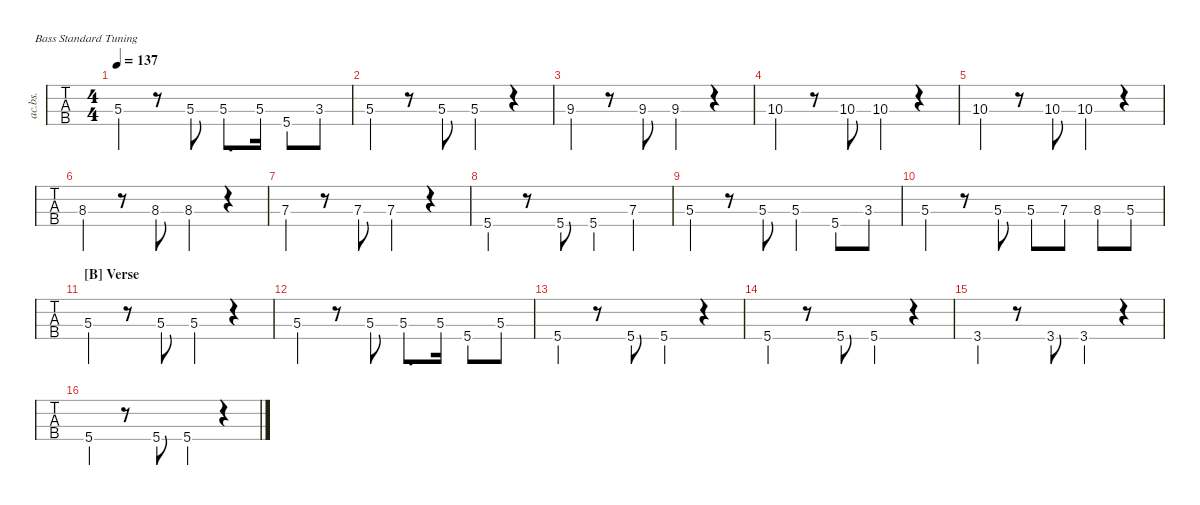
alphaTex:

\defaultSystemsLayout 4
\hideDynamics
\bracketExtendMode nobrackets
\track ("Acoustic Bass" "ac.bs.") {defaultSystemsLayout 4 instrument acousticbass}
\staff {tabs}
\tuning (G2 D2 A1 E1)
\ts (4 4)
\tempo 137
\clef f4
\ks f
5.3{acc forcenatural}.4{dy mf} r.8 5.3{acc forcenatural}.8 5.3{acc forcenatural}.8{d} 5.3{acc forcenatural}.16 5.4{acc forcenatural}.8 3.3{acc forcenatural}.8 |
5.3{acc forcenatural}.4 r.8 5.3{acc forcenatural}.8 5.3{acc forcenatural}.4 r.4 |
9.3{acc b}.4 r.8 9.3{acc b}.8 9.3{acc b}.4 r.4 |
10.3{acc forcenatural}.4 r.8 10.3{acc forcenatural}.8 10.3{acc forcenatural}.4 r.4 |
10.3{acc forcenatural}.4 r.8 10.3{acc forcenatural}.8 10.3{acc forcenatural}.4 r.4 |
8.3{acc forcenatural}.4 r.8 8.3{acc forcenatural}.8 8.3{acc forcenatural}.4 r.4 |
7.3{acc forcenatural}.4 r.8 7.3{acc forcenatural}.8 7.3{acc forcenatural}.4 r.4 |
5.4{acc forcenatural}.4 r.8 5.4{acc forcenatural}.8 5.4{acc forcenatural}.4 7.3{acc forcenatural}.4 |
5.3{acc forcenatural}.4 r.8 5.3{acc forcenatural}.8 5.3{acc forcenatural}.4 5.4{acc forcenatural}.8 3.3{acc forcenatural}.8 |
5.3{acc forcenatural}.4 r.8 5.3{acc forcenatural}.8 5.3{acc forcenatural}.8 7.3{acc forcenatural}.8 8.3{acc forcenatural}.8 5.3{acc forcenatural}.8 |
\section ("B" "Verse")
5.3{acc forcenatural}.4 r.8 5.3{acc forcenatural}.8 5.3{acc forcenatural}.4 r.4 |
5.3{acc forcenatural}.4 r.8 5.3{acc forcenatural}.8 5.3{acc forcenatural}.8{d} 5.3{acc forcenatural}.16 5.4{acc forcenatural}.8 5.3{acc forcenatural}.8 |
5.4{acc forcenatural}.4 r.8 5.4{acc forcenatural}.8 5.4{acc forcenatural}.4 r.4 |
5.4{acc forcenatural}.4 r.8 5.4{acc forcenatural}.8 5.4{acc forcenatural}.4 r.4 |
3.4{acc forcenatural}.4 r.8 3.4{acc forcenatural}.8 3.4{acc forcenatural}.4 r.4 |
5.4{acc forcenatural}.4 r.8 5.4{acc forcenatural}.8 5.4{acc forcenatural}.4 r.4
